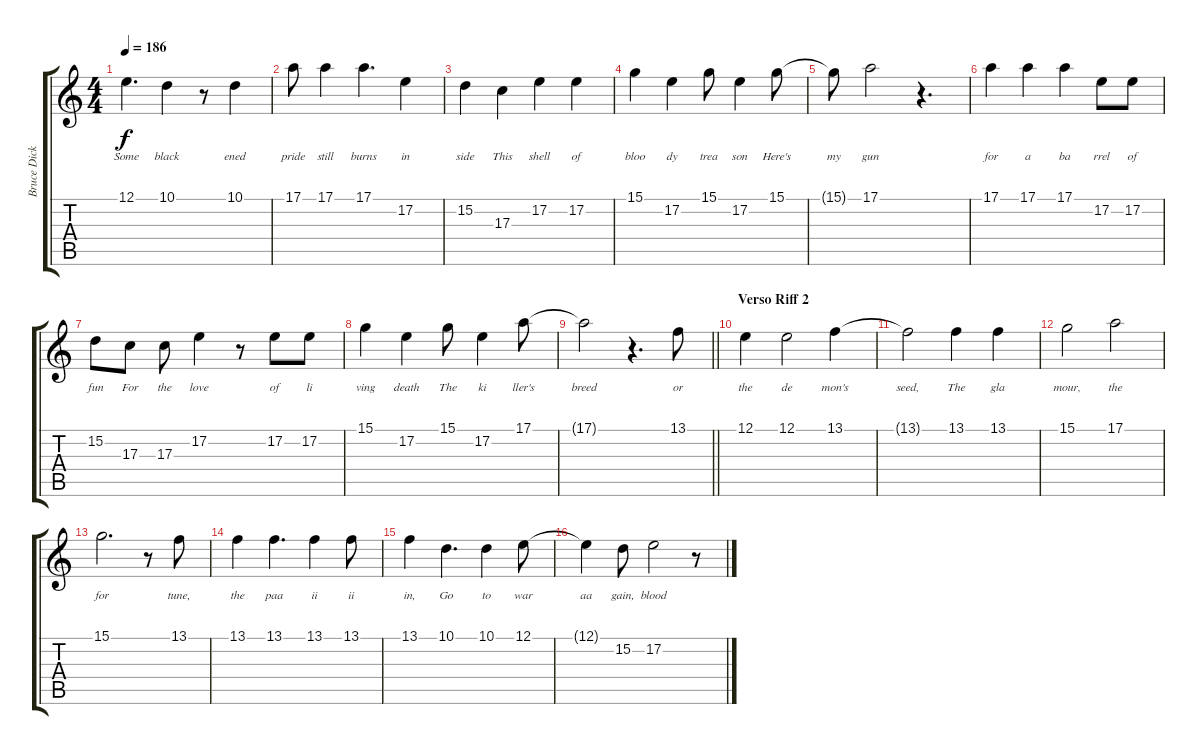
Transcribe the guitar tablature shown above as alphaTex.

\track ("Bruce Dickinson" "Bruce Dick") {instrument lead2sawtooth}
\staff {score tabs}
\tuning (E4 B3 G3 D3 A2 E2) {hide}
\ts (4 4)
\tempo 186
\clef g2
\ks c
12.1.4{d lyrics (0 "Some") lyrics (1 "") lyrics (2 "") lyrics (3 "") lyrics (4 "") dy f} 10.1.4{lyrics (0 "black") lyrics (1 "") lyrics (2 "") lyrics (3 "") lyrics (4 "")} r.8 10.1.4{lyrics (0 "ened") lyrics (1 "") lyrics (2 "") lyrics (3 "") lyrics (4 "")} |
17.1.8{lyrics (0 "pride") lyrics (1 "") lyrics (2 "") lyrics (3 "") lyrics (4 "")} 17.1.4{lyrics (0 "still") lyrics (1 "") lyrics (2 "") lyrics (3 "") lyrics (4 "")} 17.1.4{d lyrics (0 "burns") lyrics (1 "") lyrics (2 "") lyrics (3 "") lyrics (4 "")} 17.2.4{lyrics (0 "in") lyrics (1 "") lyrics (2 "") lyrics (3 "") lyrics (4 "")} |
15.2.4{lyrics (0 "side") lyrics (1 "") lyrics (2 "") lyrics (3 "") lyrics (4 "")} 17.3.4{lyrics (0 "This") lyrics (1 "") lyrics (2 "") lyrics (3 "") lyrics (4 "")} 17.2.4{lyrics (0 "shell") lyrics (1 "") lyrics (2 "") lyrics (3 "") lyrics (4 "")} 17.2.4{lyrics (0 "of") lyrics (1 "") lyrics (2 "") lyrics (3 "") lyrics (4 "")} |
15.1.4{lyrics (0 "bloo") lyrics (1 "") lyrics (2 "") lyrics (3 "") lyrics (4 "")} 17.2.4{lyrics (0 "dy") lyrics (1 "") lyrics (2 "") lyrics (3 "") lyrics (4 "")} 15.1.8{lyrics (0 "trea") lyrics (1 "") lyrics (2 "") lyrics (3 "") lyrics (4 "")} 17.2.4{lyrics (0 "son") lyrics (1 "") lyrics (2 "") lyrics (3 "") lyrics (4 "")} 15.1.8{lyrics (0 "Here's") lyrics (1 "") lyrics (2 "") lyrics (3 "") lyrics (4 "")} |
15.1{t}.8{lyrics (0 "my") lyrics (1 "") lyrics (2 "") lyrics (3 "") lyrics (4 "")} 17.1.2{lyrics (0 "gun") lyrics (1 "") lyrics (2 "") lyrics (3 "") lyrics (4 "")} r.4{d} |
17.1.4{lyrics (0 "for") lyrics (1 "") lyrics (2 "") lyrics (3 "") lyrics (4 "")} 17.1.4{lyrics (0 "a") lyrics (1 "") lyrics (2 "") lyrics (3 "") lyrics (4 "")} 17.1.4{lyrics (0 "ba") lyrics (1 "") lyrics (2 "") lyrics (3 "") lyrics (4 "")} 17.2.8{lyrics (0 "rrel") lyrics (1 "") lyrics (2 "") lyrics (3 "") lyrics (4 "")} 17.2.8{lyrics (0 "of") lyrics (1 "") lyrics (2 "") lyrics (3 "") lyrics (4 "")} |
15.2.8{lyrics (0 "fun") lyrics (1 "") lyrics (2 "") lyrics (3 "") lyrics (4 "")} 17.3.8{lyrics (0 "For") lyrics (1 "") lyrics (2 "") lyrics (3 "") lyrics (4 "")} 17.3.8{lyrics (0 "the") lyrics (1 "") lyrics (2 "") lyrics (3 "") lyrics (4 "")} 17.2.4{lyrics (0 "love") lyrics (1 "") lyrics (2 "") lyrics (3 "") lyrics (4 "")} r.8 17.2.8{lyrics (0 "of") lyrics (1 "") lyrics (2 "") lyrics (3 "") lyrics (4 "")} 17.2.8{lyrics (0 "li") lyrics (1 "") lyrics (2 "") lyrics (3 "") lyrics (4 "")} |
15.1.4{lyrics (0 "ving") lyrics (1 "") lyrics (2 "") lyrics (3 "") lyrics (4 "")} 17.2.4{lyrics (0 "death") lyrics (1 "") lyrics (2 "") lyrics (3 "") lyrics (4 "")} 15.1.8{lyrics (0 "The") lyrics (1 "") lyrics (2 "") lyrics (3 "") lyrics (4 "")} 17.2.4{lyrics (0 "ki") lyrics (1 "") lyrics (2 "") lyrics (3 "") lyrics (4 "")} 17.1.8{lyrics (0 "ller's") lyrics (1 "") lyrics (2 "") lyrics (3 "") lyrics (4 "")} |
\barLineRight lightlight
17.1{t}.2{lyrics (0 "breed") lyrics (1 "") lyrics (2 "") lyrics (3 "") lyrics (4 "")} r.4{d} 13.1.8{lyrics (0 "or") lyrics (1 "") lyrics (2 "") lyrics (3 "") lyrics (4 "")} |
\section ("" "Verso Riff 2")
12.1.4{lyrics (0 "the") lyrics (1 "") lyrics (2 "") lyrics (3 "") lyrics (4 "")} 12.1.2{lyrics (0 "de") lyrics (1 "") lyrics (2 "") lyrics (3 "") lyrics (4 "")} 13.1.4{lyrics (0 "mon's") lyrics (1 "") lyrics (2 "") lyrics (3 "") lyrics (4 "")} |
13.1{t}.2{lyrics (0 "seed,") lyrics (1 "") lyrics (2 "") lyrics (3 "") lyrics (4 "")} 13.1.4{lyrics (0 "The") lyrics (1 "") lyrics (2 "") lyrics (3 "") lyrics (4 "")} 13.1.4{lyrics (0 "gla") lyrics (1 "") lyrics (2 "") lyrics (3 "") lyrics (4 "")} |
15.1.2{lyrics (0 "mour,") lyrics (1 "") lyrics (2 "") lyrics (3 "") lyrics (4 "")} 17.1.2{lyrics (0 "the") lyrics (1 "") lyrics (2 "") lyrics (3 "") lyrics (4 "")} |
15.1.2{d lyrics (0 "for") lyrics (1 "") lyrics (2 "") lyrics (3 "") lyrics (4 "")} r.8 13.1.8{lyrics (0 "tune,") lyrics (1 "") lyrics (2 "") lyrics (3 "") lyrics (4 "")} |
13.1.4{lyrics (0 "the") lyrics (1 "") lyrics (2 "") lyrics (3 "") lyrics (4 "")} 13.1.4{d lyrics (0 "paa") lyrics (1 "") lyrics (2 "") lyrics (3 "") lyrics (4 "")} 13.1.4{lyrics (0 "ii") lyrics (1 "") lyrics (2 "") lyrics (3 "") lyrics (4 "")} 13.1.8{lyrics (0 "ii") lyrics (1 "") lyrics (2 "") lyrics (3 "") lyrics (4 "")} |
13.1.4{lyrics (0 "in,") lyrics (1 "") lyrics (2 "") lyrics (3 "") lyrics (4 "")} 10.1.4{d lyrics (0 "Go") lyrics (1 "") lyrics (2 "") lyrics (3 "") lyrics (4 "")} 10.1.4{lyrics (0 "to") lyrics (1 "") lyrics (2 "") lyrics (3 "") lyrics (4 "")} 12.1.8{lyrics (0 "war") lyrics (1 "") lyrics (2 "") lyrics (3 "") lyrics (4 "")} |
12.1{t}.4{lyrics (0 "aa") lyrics (1 "") lyrics (2 "") lyrics (3 "") lyrics (4 "")} 15.2.8{lyrics (0 "gain,") lyrics (1 "") lyrics (2 "") lyrics (3 "") lyrics (4 "")} 17.2.2{lyrics (0 "blood") lyrics (1 "") lyrics (2 "") lyrics (3 "") lyrics (4 "")} r.8
